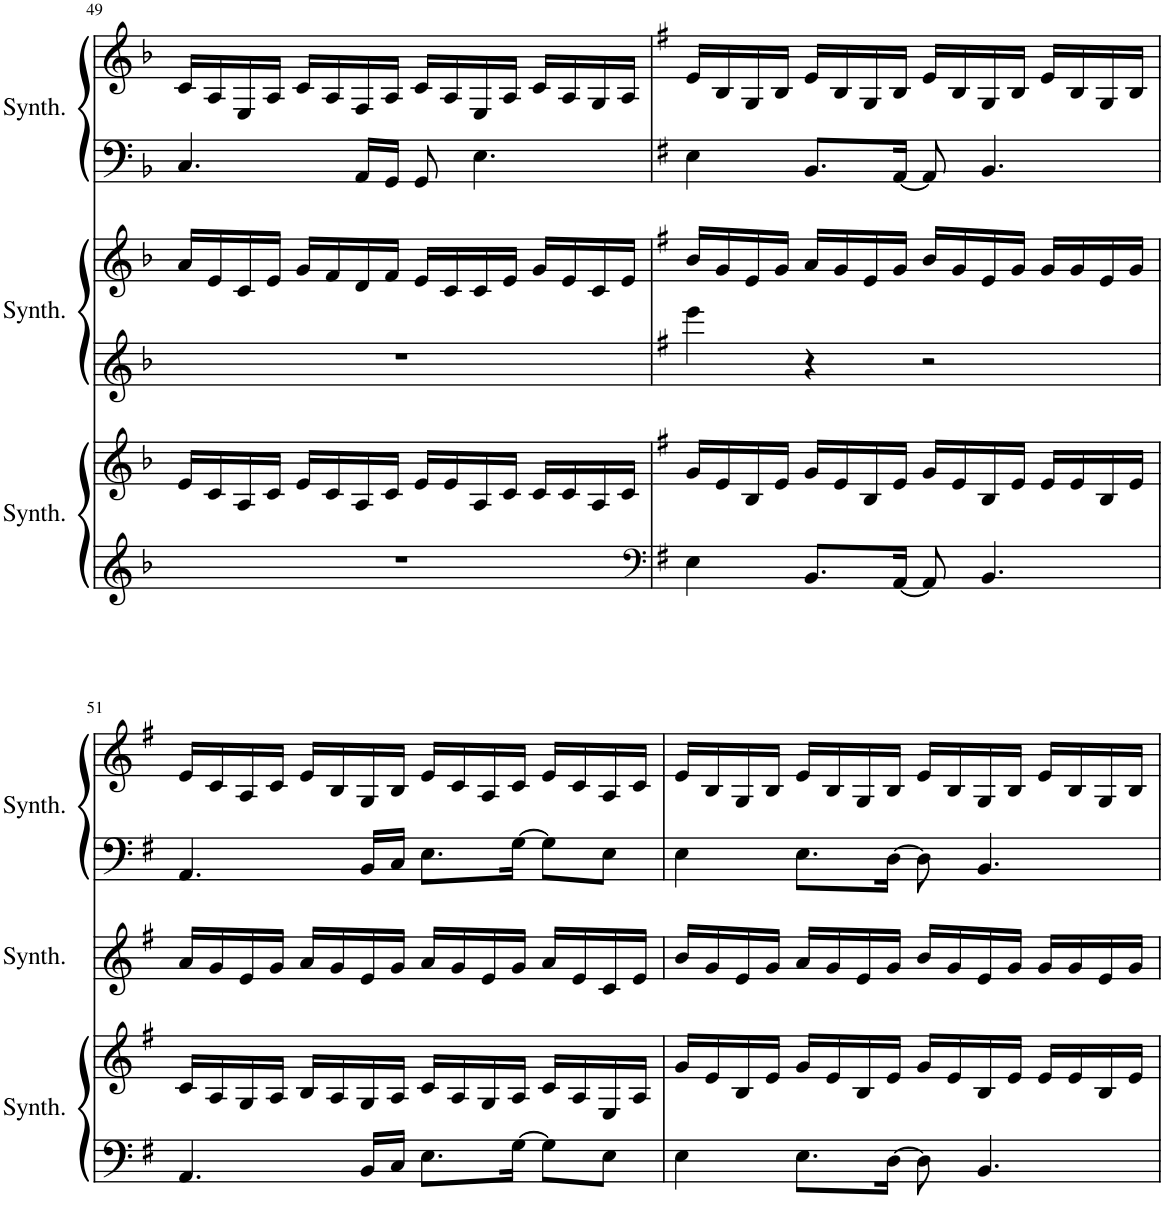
**kern	**kern	**kern	**kern	**kern	**kern
*part3	*part3	*part2	*part2	*part1	*part1
*staff6	*staff5	*staff4	*staff3	*staff2	*staff1
*I"Square Synthesizer	*	*I"Square Synthesizer	*	*I"Square Synthesizer	*
*I'Synth.	*	*I'Synth.	*	*I'Synth.	*
!!LO:PB:g=z
*clefF4	*clefG2	*clefG2	*clefG2	*clefF4	*clefG2
*k[b-]	*k[b-]	*k[b-]	*k[b-]	*k[b-]	*k[b-]
*M4/4	*M4/4	*M4/4	*M4/4	*M4/4	*M4/4
=49	=49	=49	=49	=49	=49
1r	16e/LL	1r	16a/LL	4.C/	16c/LL
.	16c/	.	16e/	.	16A/
.	16A/	.	16c/	.	16E/
.	16c/JJ	.	16e/JJ	.	16A/JJ
.	16e/LL	.	16g/LL	.	16c/LL
.	16c/	.	16f/	.	16A/
.	16A/	.	16d/	16AA/LL	16F/
.	16c/JJ	.	16f/JJ	16GG/JJ	16A/JJ
.	16e/LL	.	16e/LL	8GG/	16c/LL
.	16e/	.	16c/	.	16A/
.	16A/	.	16c/	4.E\	16E/
.	16c/JJ	.	16e/JJ	.	16A/JJ
.	16c/LL	.	16g/LL	.	16c/LL
.	16c/	.	16e/	.	16A/
.	16A/	.	16c/	.	16G/
.	16c/JJ	.	16e/JJ	.	16A/JJ
=50	=50	=50	=50	=50	=50
*clefF4	*	*	*	*	*
*k[f#]	*k[f#]	*k[f#]	*k[f#]	*k[f#]	*k[f#]
4E\	16g/LL	4eee\	16b/LL	4E\	16e/LL
.	16e/	.	16g/	.	16B/
.	16B/	.	16e/	.	16G/
.	16e/JJ	.	16g/JJ	.	16B/JJ
8.BB/L	16g/LL	4r	16a/LL	8.BB/L	16e/LL
.	16e/	.	16g/	.	16B/
.	16B/	.	16e/	.	16G/
[16AA/Jk	16e/JJ	.	16g/JJ	[16AA/Jk	16B/JJ
8AA/]	16g/LL	2r	16b/LL	8AA/]	16e/LL
.	16e/	.	16g/	.	16B/
4.BB/	16B/	.	16e/	4.BB/	16G/
.	16e/JJ	.	16g/JJ	.	16B/JJ
.	16e/LL	.	16g/LL	.	16e/LL
.	16e/	.	16g/	.	16B/
.	16B/	.	16e/	.	16G/
.	16e/JJ	.	16g/JJ	.	16B/JJ
!!LO:LB:g=z
=51	=51	=51	=51	=51	=51
4.AA/	16c/LL	1r	16a/LL	4.AA/	16e/LL
.	16A/	.	16g/	.	16c/
.	16G/	.	16e/	.	16A/
.	16A/JJ	.	16g/JJ	.	16c/JJ
.	16B/LL	.	16a/LL	.	16e/LL
.	16A/	.	16g/	.	16B/
16BB/LL	16G/	.	16e/	16BB/LL	16G/
16C/JJ	16A/JJ	.	16g/JJ	16C/JJ	16B/JJ
8.E\L	16c/LL	.	16a/LL	8.E\L	16e/LL
.	16A/	.	16g/	.	16c/
.	16G/	.	16e/	.	16A/
[16G\Jk	16A/JJ	.	16g/JJ	[16G\Jk	16c/JJ
8G\L]	16c/LL	.	16a/LL	8G\L]	16e/LL
.	16A/	.	16e/	.	16c/
8E\J	16E/	.	16c/	8E\J	16A/
.	16A/JJ	.	16e/JJ	.	16c/JJ
=52	=52	=52	=52	=52	=52
*	*	*clefF4	*	*	*
4E\	16g/LL	1r	16b/LL	4E\	16e/LL
.	16e/	.	16g/	.	16B/
.	16B/	.	16e/	.	16G/
.	16e/JJ	.	16g/JJ	.	16B/JJ
8.E\L	16g/LL	.	16a/LL	8.E\L	16e/LL
.	16e/	.	16g/	.	16B/
.	16B/	.	16e/	.	16G/
[16D\Jk	16e/JJ	.	16g/JJ	[16D\Jk	16B/JJ
8D\]	16g/LL	.	16b/LL	8D\]	16e/LL
.	16e/	.	16g/	.	16B/
4.BB/	16B/	.	16e/	4.BB/	16G/
.	16e/JJ	.	16g/JJ	.	16B/JJ
.	16e/LL	.	16g/LL	.	16e/LL
.	16e/	.	16g/	.	16B/
.	16B/	.	16e/	.	16G/
.	16e/JJ	.	16g/JJ	.	16B/JJ
=	=	=	=	=	=
*-	*-	*-	*-	*-	*-
